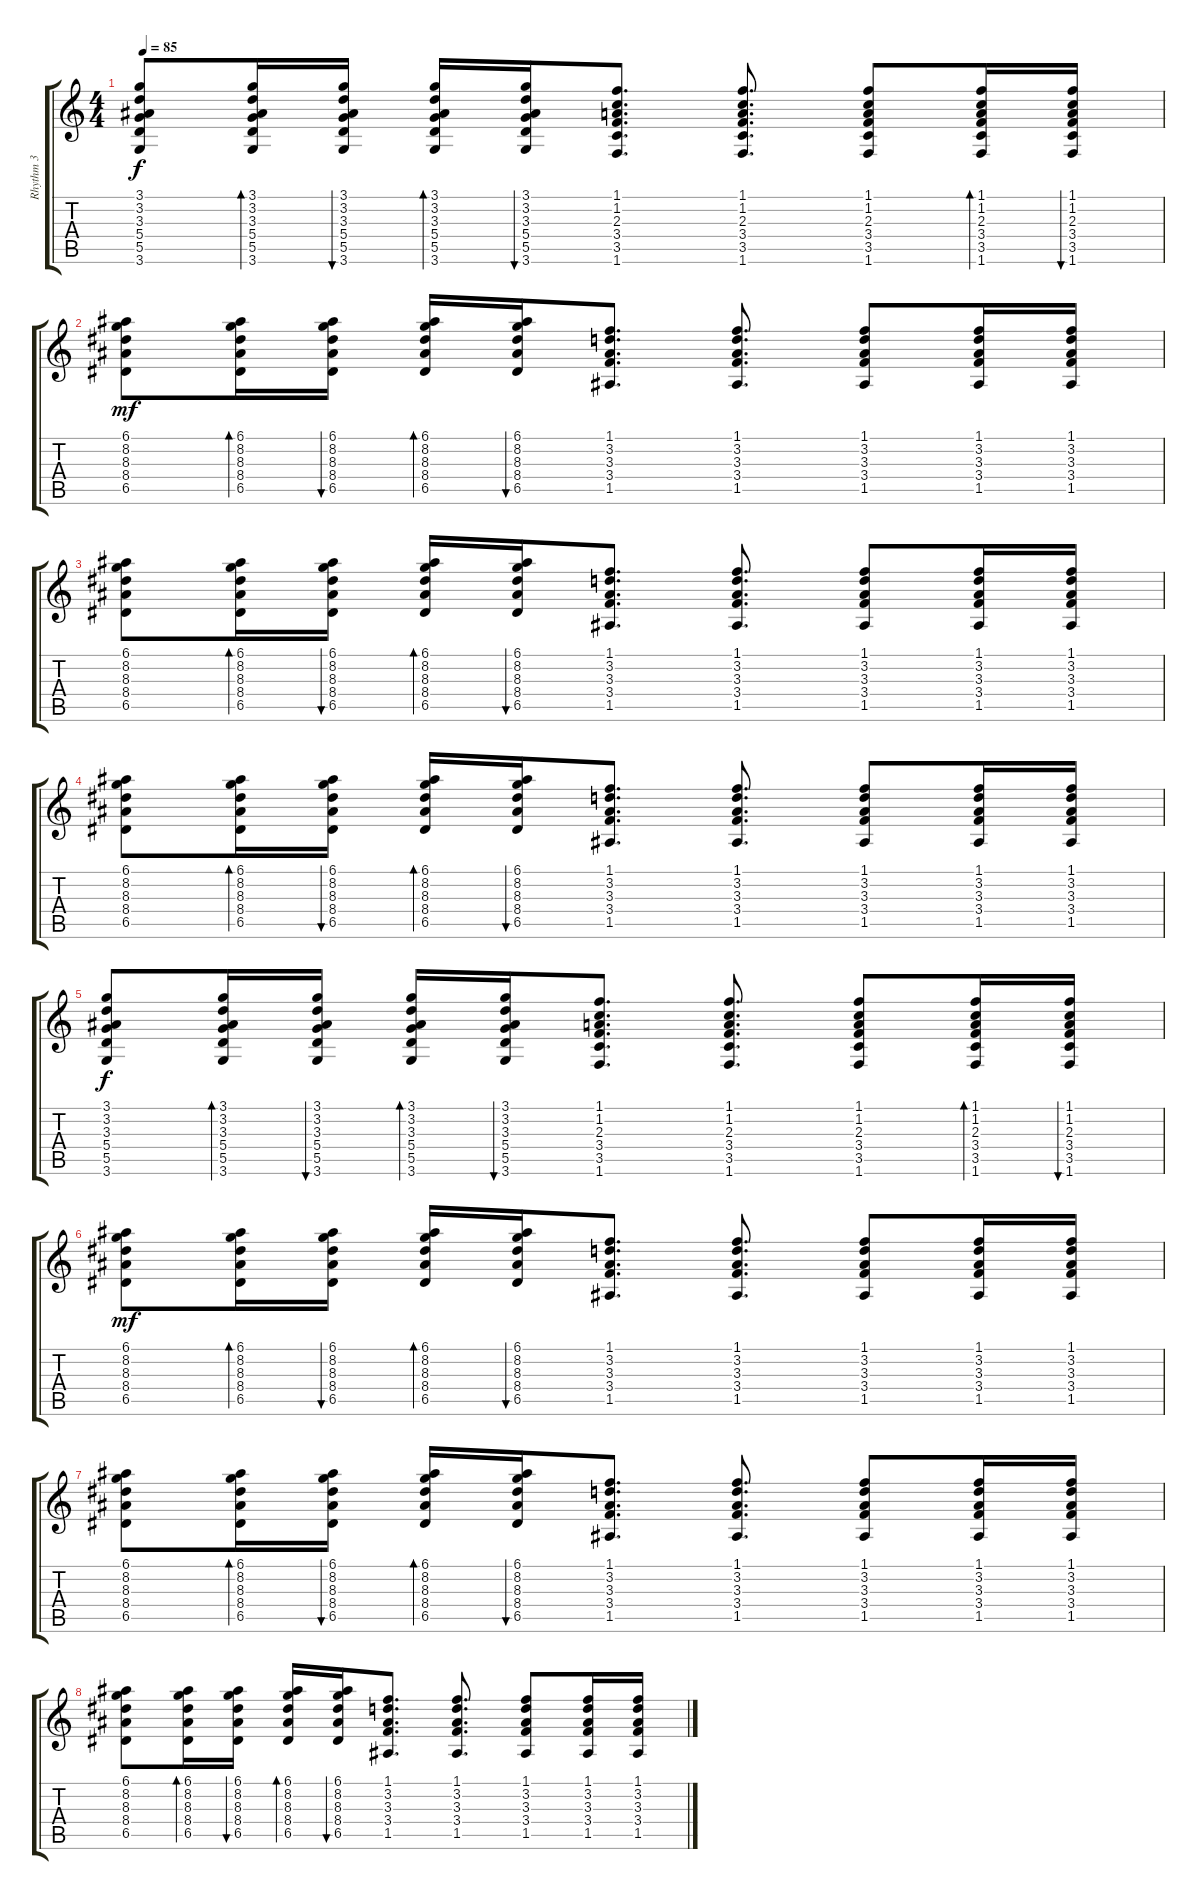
\track ("Rhythm 3" "Rhythm 3") {instrument acousticguitarsteel}
\staff {score tabs}
\tuning (E4 B3 G3 D3 A2 E2) {hide}
\ts (4 4)
\tempo 85
\clef g2
\ks c
(3.1 3.2 3.3 5.4 5.5 3.6).8{dy f} (3.1 3.2 3.3 5.4 5.5 3.6).16{bd 30} (3.1 3.2 3.3 5.4 5.5 3.6).16{bu 30} (3.1 3.2 3.3 5.4 5.5 3.6).16{bd 30} (3.1 3.2 3.3 5.4 5.5 3.6).16{bu 30} (1.1 1.2 2.3 3.4 3.5 1.6).8{d} (1.1 1.2 2.3 3.4 3.5 1.6).8{d} (1.1 1.2 2.3 3.4 3.5 1.6).8 (1.1 1.2 2.3 3.4 3.5 1.6).16{bd 30} (1.1 1.2 2.3 3.4 3.5 1.6).16{bu 30} |
(6.1 8.2 8.3 8.4 6.5).8{dy mf} (6.1 8.2 8.3 8.4 6.5).16{bd 30} (6.1 8.2 8.3 8.4 6.5).16{bu 30} (6.1 8.2 8.3 8.4 6.5).16{bd 30} (6.1 8.2 8.3 8.4 6.5).16{bu 30} (1.1 3.2 3.3 3.4 1.5).8{d} (1.1 3.2 3.3 3.4 1.5).8{d} (1.1 3.2 3.3 3.4 1.5).8 (1.1 3.2 3.3 3.4 1.5).16 (1.1 3.2 3.3 3.4 1.5).16 |
(6.1 8.2 8.3 8.4 6.5).8 (6.1 8.2 8.3 8.4 6.5).16{bd 30} (6.1 8.2 8.3 8.4 6.5).16{bu 30} (6.1 8.2 8.3 8.4 6.5).16{bd 30} (6.1 8.2 8.3 8.4 6.5).16{bu 30} (1.1 3.2 3.3 3.4 1.5).8{d} (1.1 3.2 3.3 3.4 1.5).8{d} (1.1 3.2 3.3 3.4 1.5).8 (1.1 3.2 3.3 3.4 1.5).16 (1.1 3.2 3.3 3.4 1.5).16 |
(6.1 8.2 8.3 8.4 6.5).8 (6.1 8.2 8.3 8.4 6.5).16{bd 30} (6.1 8.2 8.3 8.4 6.5).16{bu 30} (6.1 8.2 8.3 8.4 6.5).16{bd 30} (6.1 8.2 8.3 8.4 6.5).16{bu 30} (1.1 3.2 3.3 3.4 1.5).8{d} (1.1 3.2 3.3 3.4 1.5).8{d} (1.1 3.2 3.3 3.4 1.5).8 (1.1 3.2 3.3 3.4 1.5).16 (1.1 3.2 3.3 3.4 1.5).16 |
(3.1 3.2 3.3 5.4 5.5 3.6).8{dy f} (3.1 3.2 3.3 5.4 5.5 3.6).16{bd 30} (3.1 3.2 3.3 5.4 5.5 3.6).16{bu 30} (3.1 3.2 3.3 5.4 5.5 3.6).16{bd 30} (3.1 3.2 3.3 5.4 5.5 3.6).16{bu 30} (1.1 1.2 2.3 3.4 3.5 1.6).8{d} (1.1 1.2 2.3 3.4 3.5 1.6).8{d} (1.1 1.2 2.3 3.4 3.5 1.6).8 (1.1 1.2 2.3 3.4 3.5 1.6).16{bd 30} (1.1 1.2 2.3 3.4 3.5 1.6).16{bu 30} |
(6.1 8.2 8.3 8.4 6.5).8{dy mf} (6.1 8.2 8.3 8.4 6.5).16{bd 30} (6.1 8.2 8.3 8.4 6.5).16{bu 30} (6.1 8.2 8.3 8.4 6.5).16{bd 30} (6.1 8.2 8.3 8.4 6.5).16{bu 30} (1.1 3.2 3.3 3.4 1.5).8{d} (1.1 3.2 3.3 3.4 1.5).8{d} (1.1 3.2 3.3 3.4 1.5).8 (1.1 3.2 3.3 3.4 1.5).16 (1.1 3.2 3.3 3.4 1.5).16 |
(6.1 8.2 8.3 8.4 6.5).8 (6.1 8.2 8.3 8.4 6.5).16{bd 30} (6.1 8.2 8.3 8.4 6.5).16{bu 30} (6.1 8.2 8.3 8.4 6.5).16{bd 30} (6.1 8.2 8.3 8.4 6.5).16{bu 30} (1.1 3.2 3.3 3.4 1.5).8{d} (1.1 3.2 3.3 3.4 1.5).8{d} (1.1 3.2 3.3 3.4 1.5).8 (1.1 3.2 3.3 3.4 1.5).16 (1.1 3.2 3.3 3.4 1.5).16 |
(6.1 8.2 8.3 8.4 6.5).8 (6.1 8.2 8.3 8.4 6.5).16{bd 30} (6.1 8.2 8.3 8.4 6.5).16{bu 30} (6.1 8.2 8.3 8.4 6.5).16{bd 30} (6.1 8.2 8.3 8.4 6.5).16{bu 30} (1.1 3.2 3.3 3.4 1.5).8{d} (1.1 3.2 3.3 3.4 1.5).8{d} (1.1 3.2 3.3 3.4 1.5).8 (1.1 3.2 3.3 3.4 1.5).16 (1.1 3.2 3.3 3.4 1.5).16
